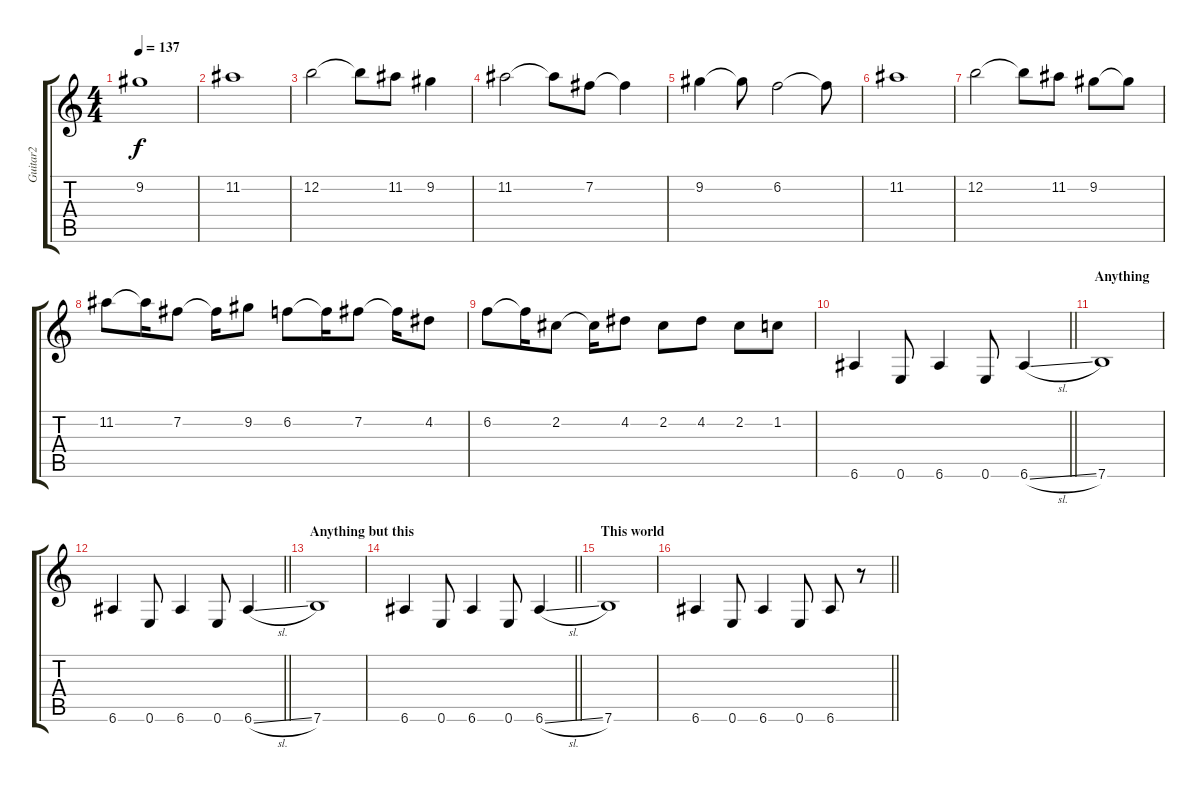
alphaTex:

\track ("Guitar2" "Guitar2") {instrument distortionguitar}
\staff {score tabs}
\tuning (E4 B3 G3 D3 A2 E2) {hide}
\ts (4 4)
\tempo 137
\clef g2
\ks c
9.2.1{dy f} |
11.2.1 |
12.2.2 12.2{t}.8 11.2.8 9.2.4 |
11.2.2 11.2{t}.8 7.2.8 7.2{t}.4 |
9.2.4 9.2{t}.8 6.2.2 6.2{t}.8 |
11.2.1 |
12.2.2 12.2{t}.8 11.2.8 9.2.8 9.2{t}.8 |
11.2.8 11.2{t}.16 7.2.8 7.2{t}.16 9.2.8 6.2.8 6.2{t}.16 7.2.8 7.2{t}.16 4.2.8 |
6.2.8 6.2{t}.16 2.2.8 2.2{t}.16 4.2.8 2.2.8 4.2.8 2.2.8 1.2.8 |
\barLineRight lightlight
6.6.4 0.6.8 6.6.4 0.6.8 6.6{sl}.4 |
\section ("" "Anything")
7.6.1 |
\barLineRight lightlight
6.6.4 0.6.8 6.6.4 0.6.8 6.6{sl}.4 |
\section ("" "Anything but this")
7.6.1 |
\barLineRight lightlight
6.6.4 0.6.8 6.6.4 0.6.8 6.6{sl}.4 |
\section ("" "This world")
7.6.1 |
\barLineRight lightlight
6.6.4 0.6.8 6.6.4 0.6.8 6.6.8 r.8
